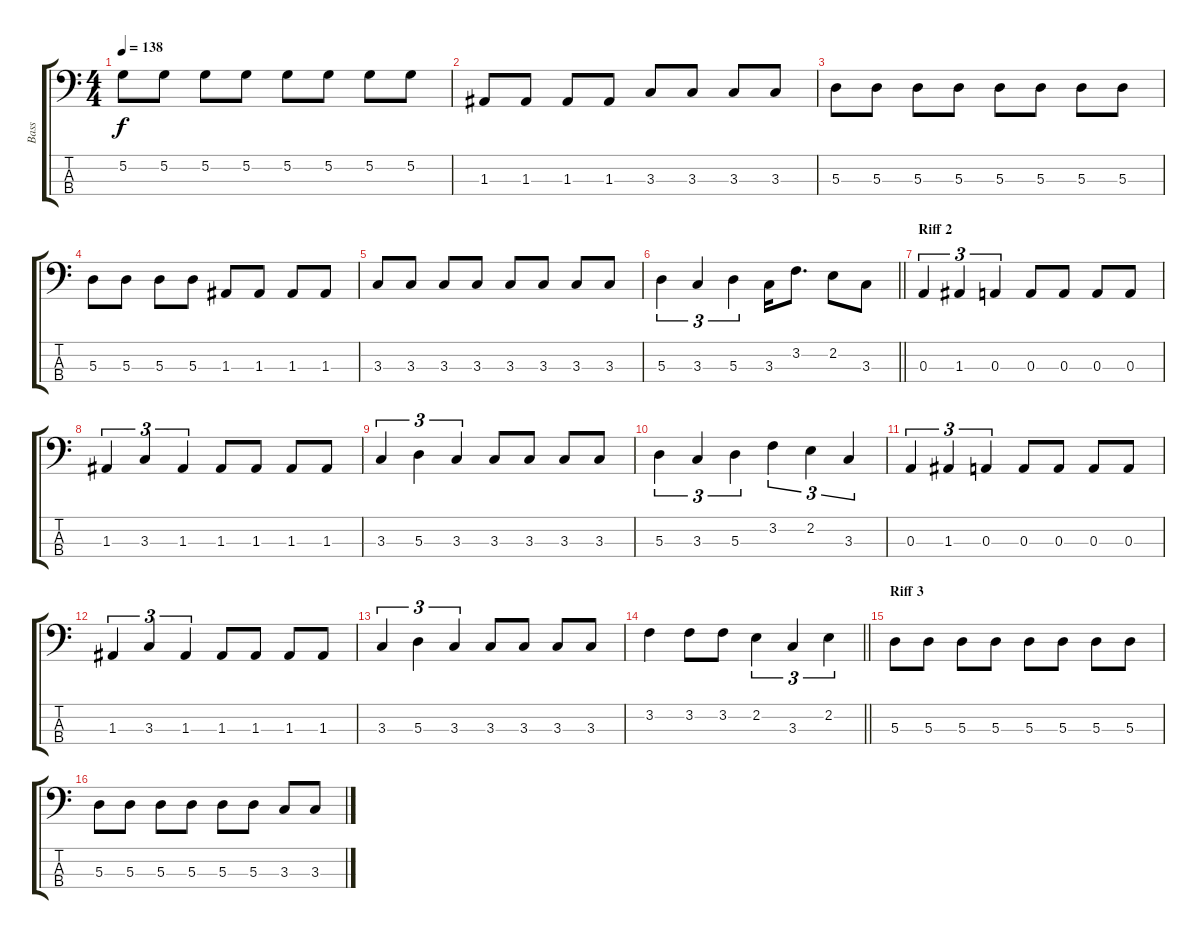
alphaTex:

\track ("Bass" "Bass") {instrument electricbasspick}
\staff {score tabs}
\tuning (G2 D2 A1 E1) {hide}
\ts (4 4)
\tempo 138
\clef f4
\ks c
5.2.8{dy f} 5.2.8 5.2.8 5.2.8 5.2.8 5.2.8 5.2.8 5.2.8 |
1.3.8 1.3.8 1.3.8 1.3.8 3.3.8 3.3.8 3.3.8 3.3.8 |
5.3.8 5.3.8 5.3.8 5.3.8 5.3.8 5.3.8 5.3.8 5.3.8 |
5.3.8 5.3.8 5.3.8 5.3.8 1.3.8 1.3.8 1.3.8 1.3.8 |
3.3.8 3.3.8 3.3.8 3.3.8 3.3.8 3.3.8 3.3.8 3.3.8 |
\barLineRight lightlight
5.3.4{tu (3 2)} 3.3.4{tu (3 2)} 5.3.4{tu (3 2)} 3.3.16 3.2.8{d} 2.2.8 3.3.8 |
\section ("" "Riff 2")
0.3.4{tu (3 2)} 1.3.4{tu (3 2)} 0.3.4{tu (3 2)} 0.3.8 0.3.8 0.3.8 0.3.8 |
1.3.4{tu (3 2)} 3.3.4{tu (3 2)} 1.3.4{tu (3 2)} 1.3.8 1.3.8 1.3.8 1.3.8 |
3.3.4{tu (3 2)} 5.3.4{tu (3 2)} 3.3.4{tu (3 2)} 3.3.8 3.3.8 3.3.8 3.3.8 |
5.3.4{tu (3 2)} 3.3.4{tu (3 2)} 5.3.4{tu (3 2)} 3.2.4{tu (3 2)} 2.2.4{tu (3 2)} 3.3.4{tu (3 2)} |
0.3.4{tu (3 2)} 1.3.4{tu (3 2)} 0.3.4{tu (3 2)} 0.3.8 0.3.8 0.3.8 0.3.8 |
1.3.4{tu (3 2)} 3.3.4{tu (3 2)} 1.3.4{tu (3 2)} 1.3.8 1.3.8 1.3.8 1.3.8 |
3.3.4{tu (3 2)} 5.3.4{tu (3 2)} 3.3.4{tu (3 2)} 3.3.8 3.3.8 3.3.8 3.3.8 |
\barLineRight lightlight
3.2.4 3.2.8 3.2.8 2.2.4{tu (3 2)} 3.3.4{tu (3 2)} 2.2.4{tu (3 2)} |
\section ("" "Riff 3")
5.3.8 5.3.8 5.3.8 5.3.8 5.3.8 5.3.8 5.3.8 5.3.8 |
5.3.8 5.3.8 5.3.8 5.3.8 5.3.8 5.3.8 3.3.8 3.3.8
